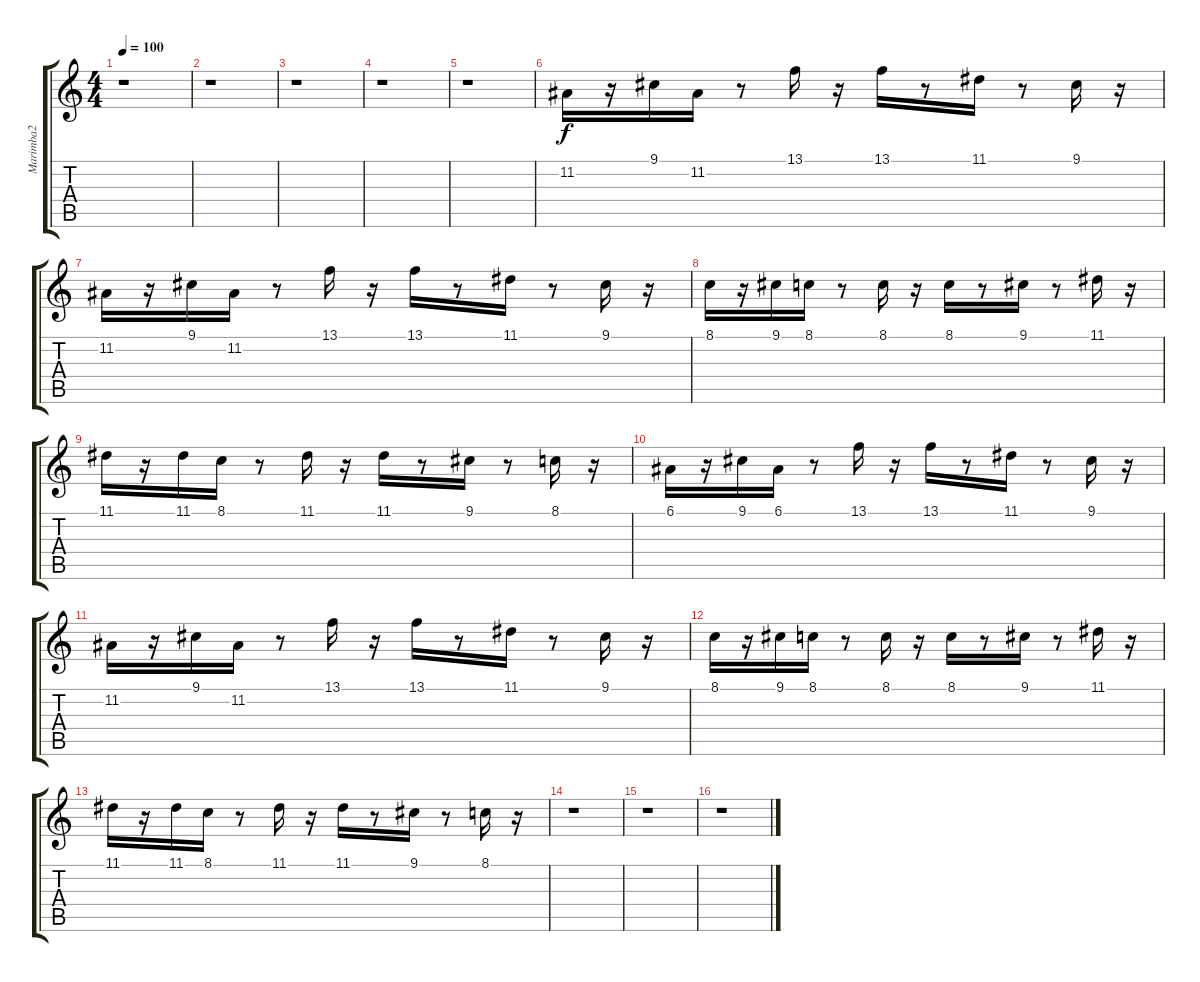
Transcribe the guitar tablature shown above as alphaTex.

\track ("Marimba2" "Marimba2") {instrument marimba}
\staff {score tabs}
\tuning (E4 B3 G3 D3 A2 E2) {hide}
\ts (4 4)
\tempo 100
\clef g2
\ks c
r.1{dy f instrument marimba} |
r.1 |
r.1 |
r.1 |
r.1 |
11.2.16 r.16 9.1.16 11.2.16 r.8 13.1.16 r.16 13.1.16 r.8 11.1.16 r.8 9.1.16 r.16 |
11.2.16 r.16 9.1.16 11.2.16 r.8 13.1.16 r.16 13.1.16 r.8 11.1.16 r.8 9.1.16 r.16 |
8.1.16 r.16 9.1.16 8.1.16 r.8 8.1.16 r.16 8.1.16 r.8 9.1.16 r.8 11.1.16 r.16 |
11.1.16 r.16 11.1.16 8.1.16 r.8 11.1.16 r.16 11.1.16 r.8 9.1.16 r.8 8.1.16 r.16 |
6.1.16 r.16 9.1.16 6.1.16 r.8 13.1.16 r.16 13.1.16 r.8 11.1.16 r.8 9.1.16 r.16 |
11.2.16 r.16 9.1.16 11.2.16 r.8 13.1.16 r.16 13.1.16 r.8 11.1.16 r.8 9.1.16 r.16 |
8.1.16 r.16 9.1.16 8.1.16 r.8 8.1.16 r.16 8.1.16 r.8 9.1.16 r.8 11.1.16 r.16 |
11.1.16 r.16 11.1.16 8.1.16 r.8 11.1.16 r.16 11.1.16 r.8 9.1.16 r.8 8.1.16 r.16 |
r.1 |
r.1 |
r.1
